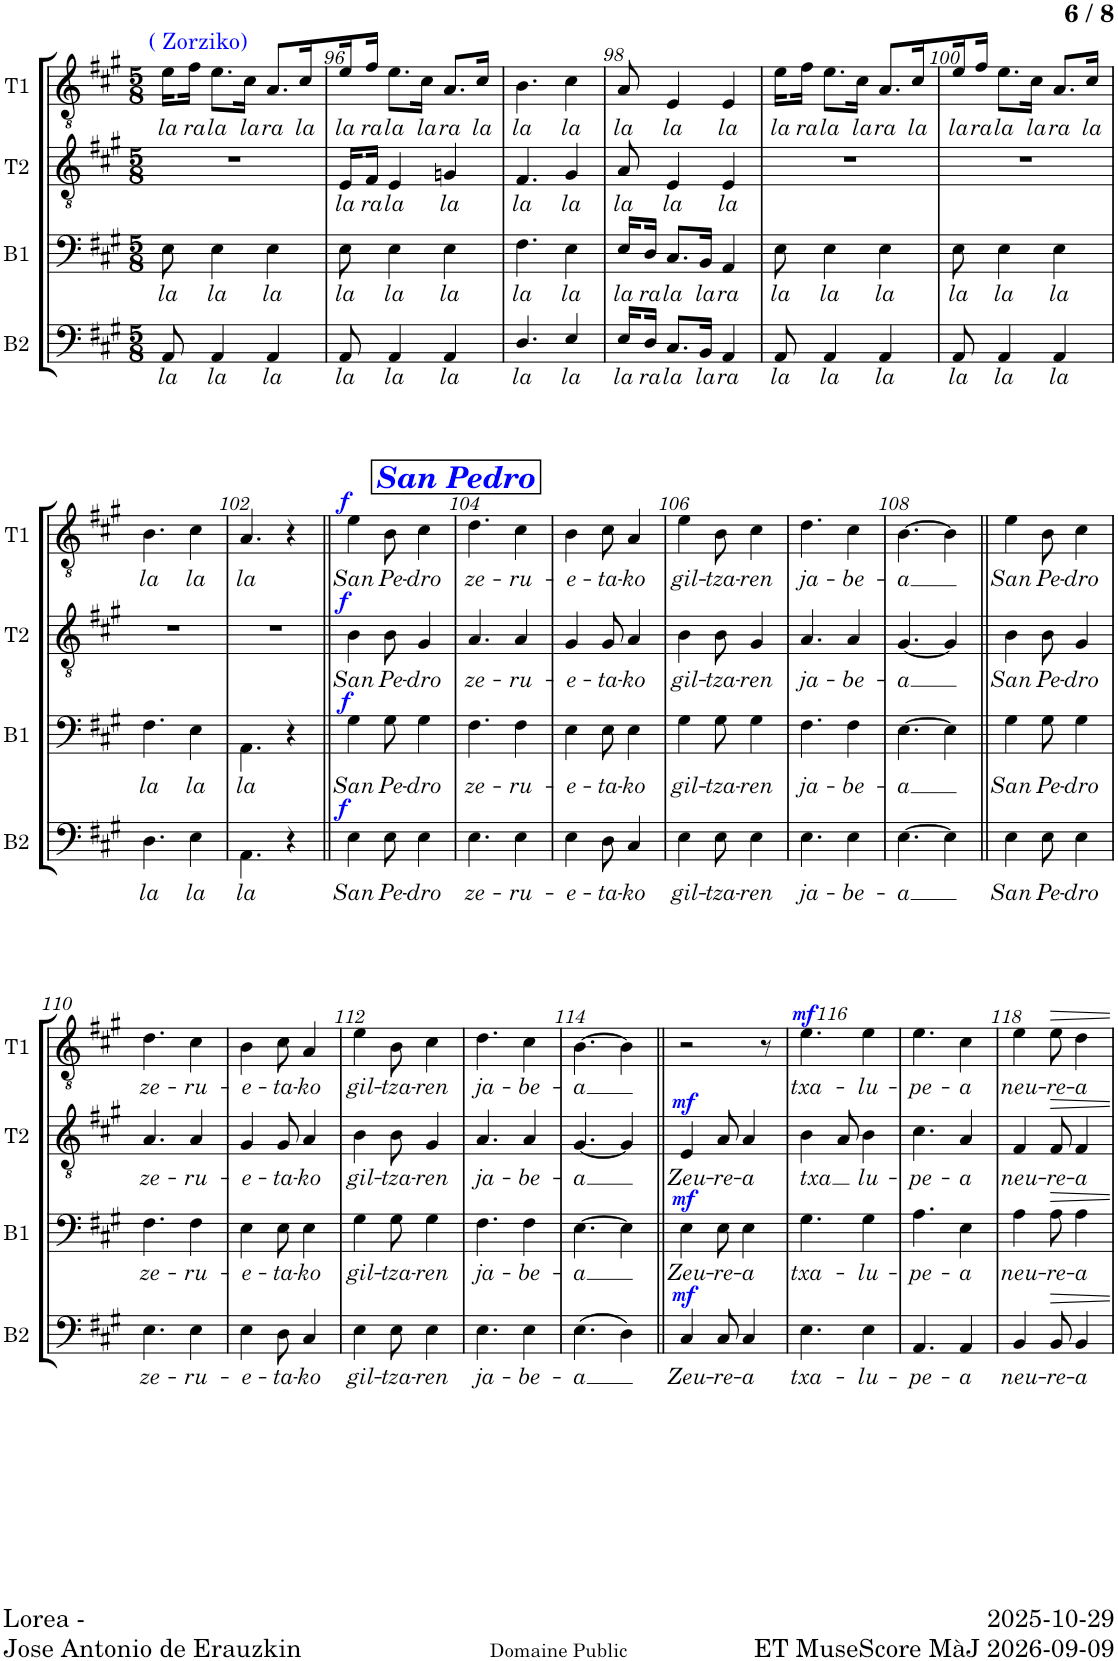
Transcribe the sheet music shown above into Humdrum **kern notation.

**kern	**text	**dynam	**kern	**text	**dynam	**kern	**text	**dynam	**kern	**text	**dynam
*part4	*part4	*part4	*part3	*part3	*part3	*part2	*part2	*part2	*part1	*part1	*part1
*staff4	*staff4	*staff4	*staff3	*staff3	*staff3	*staff2	*staff2	*staff2	*staff1	*staff1	*staff1
*I"Basse	*	*	*I"Baryton	*	*	*I"Ténor 2	*	*	*I"Ténor 1	*	*
*I'B2	*	*	*I'B1	*	*	*I'T2	*	*	*I'T1	*	*
!!LO:PB:g=z
*clefF4	*	*	*clefF4	*	*	*clefGv2	*	*	*clefGv2	*	*
*k[f#c#g#]	*	*	*k[f#c#g#]	*	*	*k[f#c#g#]	*	*	*k[f#c#g#]	*	*
*M5/8	*	*	*M5/8	*	*	*M5/8	*	*	*M5/8	*	*
=95	=95	=95	=95	=95	=95	=95	=95	=95	=95	=95	=95
!	!	!	!	!	!	!	!	!	!LO:TX:a:color=#0000FF:t=( Zorziko)	!	!
!	!LO:LY:b	!	!	!LO:LY:b	!	!	!	!	!	!LO:LY:b	!
8AA/	la	.	8E\	la	.	8%5r	.	.	16e\LL	la	.
!	!	!	!	!	!	!	!	!	!	!LO:LY:b	!
.	.	.	.	.	.	.	.	.	16f#\JL	ra	.
!	!LO:LY:b	!	!	!LO:LY:b	!	!	!	!	!	!LO:LY:b	!
4AA/	la	.	4E\	la	.	.	.	.	8.e\L	la	.
!	!	!	!	!	!	!	!	!	!	!LO:LY:b	!
.	.	.	.	.	.	.	.	.	16c#\Jk	la	.
!	!LO:LY:b	!	!	!LO:LY:b	!	!	!	!	!	!LO:LY:b	!
4AA/	la	.	4E\	la	.	.	.	.	8.A/L	ra	.
!	!	!	!	!	!	!	!	!	!	!LO:LY:b	!
.	.	.	.	.	.	.	.	.	16c#/L	la	.
=96	=96	=96	=96	=96	=96	=96	=96	=96	=96	=96	=96
!	!LO:LY:b	!	!	!LO:LY:b	!	!	!LO:LY:b	!	!	!LO:LY:b	!
8AA/	la	.	8E\	la	.	16E/LL	la	.	16e/L	la	.
!	!	!	!	!	!	!	!LO:LY:b	!	!	!LO:LY:b	!
.	.	.	.	.	.	16F#/JL	ra	.	16f#/JL	ra	.
!	!LO:LY:b	!	!	!LO:LY:b	!	!	!LO:LY:b	!	!	!LO:LY:b	!
4AA/	la	.	4E\	la	.	4E/	la	.	8.e\L	la	.
!	!	!	!	!	!	!	!	!	!	!LO:LY:b	!
.	.	.	.	.	.	.	.	.	16c#\Jk	la	.
!	!LO:LY:b	!	!	!LO:LY:b	!	!	!LO:LY:b	!	!	!LO:LY:b	!
4AA/	la	.	4E\	la	.	4Gn/	la	.	8.A/L	ra	.
!	!	!	!	!	!	!	!	!	!	!LO:LY:b	!
.	.	.	.	.	.	.	.	.	16c#/Jk	la	.
=97	=97	=97	=97	=97	=97	=97	=97	=97	=97	=97	=97
!	!LO:LY:b	!	!	!LO:LY:b	!	!	!LO:LY:b	!	!	!LO:LY:b	!
4.D/	la	.	4.F#\	la	.	4.F#/	la	.	4.B\	la	.
!	!LO:LY:b	!	!	!LO:LY:b	!	!	!LO:LY:b	!	!	!LO:LY:b	!
4E/	la	.	4E\	la	.	4G#/	la	.	4c#\	la	.
=98	=98	=98	=98	=98	=98	=98	=98	=98	=98	=98	=98
!	!LO:LY:b	!	!	!LO:LY:b	!	!	!LO:LY:b	!	!	!LO:LY:b	!
16E/LL	la	.	16E/LL	la	.	8A/	la	.	8A/	la	.
!	!LO:LY:b	!	!	!LO:LY:b	!	!	!	!	!	!	!
16D/JL	ra	.	16D/JL	ra	.	.	.	.	.	.	.
!	!LO:LY:b	!	!	!LO:LY:b	!	!	!LO:LY:b	!	!	!LO:LY:b	!
8.C#/L	la	.	8.C#/L	la	.	4E/	la	.	4E/	la	.
!	!LO:LY:b	!	!	!LO:LY:b	!	!	!	!	!	!	!
16BB/Jk	la	.	16BB/Jk	la	.	.	.	.	.	.	.
!	!LO:LY:b	!	!	!LO:LY:b	!	!	!LO:LY:b	!	!	!LO:LY:b	!
4AA/	ra	.	4AA/	ra	.	4E/	la	.	4E/	la	.
=99	=99	=99	=99	=99	=99	=99	=99	=99	=99	=99	=99
!	!LO:LY:b	!	!	!LO:LY:b	!	!	!	!	!	!LO:LY:b	!
8AA/	la	.	8E\	la	.	8%5r	.	.	16e\LL	la	.
!	!	!	!	!	!	!	!	!	!	!LO:LY:b	!
.	.	.	.	.	.	.	.	.	16f#\JL	ra	.
!	!LO:LY:b	!	!	!LO:LY:b	!	!	!	!	!	!LO:LY:b	!
4AA/	la	.	4E\	la	.	.	.	.	8.e\L	la	.
!	!	!	!	!	!	!	!	!	!	!LO:LY:b	!
.	.	.	.	.	.	.	.	.	16c#\Jk	la	.
!	!LO:LY:b	!	!	!LO:LY:b	!	!	!	!	!	!LO:LY:b	!
4AA/	la	.	4E\	la	.	.	.	.	8.A/L	ra	.
!	!	!	!	!	!	!	!	!	!	!LO:LY:b	!
.	.	.	.	.	.	.	.	.	16c#/L	la	.
=100	=100	=100	=100	=100	=100	=100	=100	=100	=100	=100	=100
!	!LO:LY:b	!	!	!LO:LY:b	!	!	!	!	!	!LO:LY:b	!
8AA/	la	.	8E\	la	.	8%5r	.	.	16e/L	la	.
!	!	!	!	!	!	!	!	!	!	!LO:LY:b	!
.	.	.	.	.	.	.	.	.	16f#/JL	ra	.
!	!LO:LY:b	!	!	!LO:LY:b	!	!	!	!	!	!LO:LY:b	!
4AA/	la	.	4E\	la	.	.	.	.	8.e\L	la	.
!	!	!	!	!	!	!	!	!	!	!LO:LY:b	!
.	.	.	.	.	.	.	.	.	16c#\Jk	la	.
!	!LO:LY:b	!	!	!LO:LY:b	!	!	!	!	!	!LO:LY:b	!
4AA/	la	.	4E\	la	.	.	.	.	8.A/L	ra	.
!	!	!	!	!	!	!	!	!	!	!LO:LY:b	!
.	.	.	.	.	.	.	.	.	16c#/Jk	la	.
!!LO:LB:g=z
=101	=101	=101	=101	=101	=101	=101	=101	=101	=101	=101	=101
!	!LO:LY:b	!	!	!LO:LY:b	!	!	!	!	!	!LO:LY:b	!
4.D\	la	.	4.F#\	la	.	8%5r	.	.	4.B\	la	.
!	!LO:LY:b	!	!	!LO:LY:b	!	!	!	!	!	!LO:LY:b	!
4E\	la	.	4E\	la	.	.	.	.	4c#\	la	.
=102	=102	=102	=102	=102	=102	=102	=102	=102	=102	=102	=102
!	!LO:LY:b	!	!	!LO:LY:b	!	!	!	!	!	!LO:LY:b	!
4.AA\	la	.	4.AA\	la	.	8%5r	.	.	4.A/	la	.
4r	.	.	4r	.	.	.	.	.	4r	.	.
!!LO:REH:place=s1:a:Bi:cj:color=#0000FF:fs=16:t=San Pedro
=103||	=103||	=103||	=103||	=103||	=103||	=103||	=103||	=103||	=103||	=103||	=103||
!	!LO:LY:b	!LO:DY:a	!	!LO:LY:b	!LO:DY:a	!	!LO:LY:b	!LO:DY:a	!	!LO:LY:b	!LO:DY:a
4E\	San	f	4G#\	San	f	4B\	San	f	4e\	San	f
!	!LO:LY:b	!	!	!LO:LY:b	!	!	!LO:LY:b	!	!	!LO:LY:b	!
8E\	Pe-	.	8G#\	Pe-	.	8B\	Pe-	.	8B\	Pe-	.
!	!LO:LY:b	!	!	!LO:LY:b	!	!	!LO:LY:b	!	!	!LO:LY:b	!
4E\	-dro	.	4G#\	-dro	.	4G#/	-dro	.	4c#\	-dro	.
=104	=104	=104	=104	=104	=104	=104	=104	=104	=104	=104	=104
!	!LO:LY:b	!	!	!LO:LY:b	!	!	!LO:LY:b	!	!	!LO:LY:b	!
4.E\	ze-	.	4.F#\	ze-	.	4.A/	ze-	.	4.d\	ze-	.
!	!LO:LY:b	!	!	!LO:LY:b	!	!	!LO:LY:b	!	!	!LO:LY:b	!
4E\	-ru-	.	4F#\	-ru-	.	4A/	-ru-	.	4c#\	-ru-	.
=105	=105	=105	=105	=105	=105	=105	=105	=105	=105	=105	=105
!	!LO:LY:b	!	!	!LO:LY:b	!	!	!LO:LY:b	!	!	!LO:LY:b	!
4E\	-e-	.	4E\	-e-	.	4G#/	-e-	.	4B\	-e-	.
!	!LO:LY:b	!	!	!LO:LY:b	!	!	!LO:LY:b	!	!	!LO:LY:b	!
8D\	-ta-	.	8E\	-ta-	.	8G#/	-ta-	.	8c#\	-ta-	.
!	!LO:LY:b	!	!	!LO:LY:b	!	!	!LO:LY:b	!	!	!LO:LY:b	!
4C#/	-ko	.	4E\	-ko	.	4A/	-ko	.	4A/	-ko	.
=106	=106	=106	=106	=106	=106	=106	=106	=106	=106	=106	=106
!	!LO:LY:b	!	!	!LO:LY:b	!	!	!LO:LY:b	!	!	!LO:LY:b	!
4E\	gil-	.	4G#\	gil-	.	4B\	gil-	.	4e\	gil-	.
!	!LO:LY:b	!	!	!LO:LY:b	!	!	!LO:LY:b	!	!	!LO:LY:b	!
8E\	-tza-	.	8G#\	-tza-	.	8B\	-tza-	.	8B\	-tza-	.
!	!LO:LY:b	!	!	!LO:LY:b	!	!	!LO:LY:b	!	!	!LO:LY:b	!
4E\	-ren	.	4G#\	-ren	.	4G#/	-ren	.	4c#\	-ren	.
=107	=107	=107	=107	=107	=107	=107	=107	=107	=107	=107	=107
!	!LO:LY:b	!	!	!LO:LY:b	!	!	!LO:LY:b	!	!	!LO:LY:b	!
4.E\	ja-	.	4.F#\	ja-	.	4.A/	ja-	.	4.d\	ja-	.
!	!LO:LY:b	!	!	!LO:LY:b	!	!	!LO:LY:b	!	!	!LO:LY:b	!
4E\	-be-	.	4F#\	-be-	.	4A/	-be-	.	4c#\	-be-	.
=108	=108	=108	=108	=108	=108	=108	=108	=108	=108	=108	=108
!	!LO:LY:b	!	!	!LO:LY:b	!	!	!LO:LY:b	!	!	!LO:LY:b	!
[4.E\	-a	.	[4.E\	-a	.	[4.G#/	-a	.	[4.B\	-a	.
4E\]	.	.	4E\]	.	.	4G#/]	.	.	4B\]	.	.
=109||	=109||	=109||	=109||	=109||	=109||	=109||	=109||	=109||	=109||	=109||	=109||
!	!LO:LY:b	!	!	!LO:LY:b	!	!	!LO:LY:b	!	!	!LO:LY:b	!
4E\	San	.	4G#\	San	.	4B\	San	.	4e\	San	.
!	!LO:LY:b	!	!	!LO:LY:b	!	!	!LO:LY:b	!	!	!LO:LY:b	!
8E\	Pe-	.	8G#\	Pe-	.	8B\	Pe-	.	8B\	Pe-	.
!	!LO:LY:b	!	!	!LO:LY:b	!	!	!LO:LY:b	!	!	!LO:LY:b	!
4E\	-dro	.	4G#\	-dro	.	4G#/	-dro	.	4c#\	-dro	.
!!LO:LB:g=z
=110	=110	=110	=110	=110	=110	=110	=110	=110	=110	=110	=110
!	!LO:LY:b	!	!	!LO:LY:b	!	!	!LO:LY:b	!	!	!LO:LY:b	!
4.E\	ze-	.	4.F#\	ze-	.	4.A/	ze-	.	4.d\	ze-	.
!	!LO:LY:b	!	!	!LO:LY:b	!	!	!LO:LY:b	!	!	!LO:LY:b	!
4E\	-ru-	.	4F#\	-ru-	.	4A/	-ru-	.	4c#\	-ru-	.
=111	=111	=111	=111	=111	=111	=111	=111	=111	=111	=111	=111
!	!LO:LY:b	!	!	!LO:LY:b	!	!	!LO:LY:b	!	!	!LO:LY:b	!
4E\	-e-	.	4E\	-e-	.	4G#/	-e-	.	4B\	-e-	.
!	!LO:LY:b	!	!	!LO:LY:b	!	!	!LO:LY:b	!	!	!LO:LY:b	!
8D\	-ta-	.	8E\	-ta-	.	8G#/	-ta-	.	8c#\	-ta-	.
!	!LO:LY:b	!	!	!LO:LY:b	!	!	!LO:LY:b	!	!	!LO:LY:b	!
4C#/	-ko	.	4E\	-ko	.	4A/	-ko	.	4A/	-ko	.
=112	=112	=112	=112	=112	=112	=112	=112	=112	=112	=112	=112
!	!LO:LY:b	!	!	!LO:LY:b	!	!	!LO:LY:b	!	!	!LO:LY:b	!
4E\	gil-	.	4G#\	gil-	.	4B\	gil-	.	4e\	gil-	.
!	!LO:LY:b	!	!	!LO:LY:b	!	!	!LO:LY:b	!	!	!LO:LY:b	!
8E\	-tza-	.	8G#\	-tza-	.	8B\	-tza-	.	8B\	-tza-	.
!	!LO:LY:b	!	!	!LO:LY:b	!	!	!LO:LY:b	!	!	!LO:LY:b	!
4E\	-ren	.	4G#\	-ren	.	4G#/	-ren	.	4c#\	-ren	.
=113	=113	=113	=113	=113	=113	=113	=113	=113	=113	=113	=113
!	!LO:LY:b	!	!	!LO:LY:b	!	!	!LO:LY:b	!	!	!LO:LY:b	!
4.E\	ja-	.	4.F#\	ja-	.	4.A/	ja-	.	4.d\	ja-	.
!	!LO:LY:b	!	!	!LO:LY:b	!	!	!LO:LY:b	!	!	!LO:LY:b	!
4E\	-be-	.	4F#\	-be-	.	4A/	-be-	.	4c#\	-be-	.
=114	=114	=114	=114	=114	=114	=114	=114	=114	=114	=114	=114
!	!LO:LY:b	!	!	!LO:LY:b	!	!	!LO:LY:b	!	!	!LO:LY:b	!
(4.E\	-a	.	[4.E\	-a	.	[4.G#/	-a	.	[4.B\	-a	.
4D\)	.	.	4E\]	.	.	4G#/]	.	.	4B\]	.	.
=115||	=115||	=115||	=115||	=115||	=115||	=115||	=115||	=115||	=115||	=115||	=115||
!	!LO:LY:b	!LO:DY:a	!	!LO:LY:b	!LO:DY:a	!	!LO:LY:b	!LO:DY:a	!	!	!
4C#/	Zeu-	mf	4E\	Zeu-	mf	4E/	Zeu-	mf	2r	.	.
!	!LO:LY:b	!	!	!LO:LY:b	!	!	!LO:LY:b	!	!	!	!
8C#/	-re-	.	8E\	-re-	.	8A/	-re-	.	.	.	.
!	!LO:LY:b	!	!	!LO:LY:b	!	!	!LO:LY:b	!	!	!	!
4C#/	-a	.	4E\	-a	.	4A/	-a	.	.	.	.
.	.	.	.	.	.	.	.	.	8r	.	.
=116	=116	=116	=116	=116	=116	=116	=116	=116	=116	=116	=116
!	!LO:LY:b	!	!	!LO:LY:b	!	!	!LO:LY:b	!	!	!LO:LY:b	!LO:DY:a
4.E\	txa-	.	4.G#\	txa-	.	4B\	txa	.	4.e\	txa-	mf
.	.	.	.	.	.	8A/	.	.	.	.	.
!	!LO:LY:b	!	!	!LO:LY:b	!	!	!LO:LY:b	!	!	!LO:LY:b	!
4E\	-lu-	.	4G#\	-lu-	.	4B\	lu-	.	4e\	-lu-	.
=117	=117	=117	=117	=117	=117	=117	=117	=117	=117	=117	=117
!	!LO:LY:b	!	!	!LO:LY:b	!	!	!LO:LY:b	!	!	!LO:LY:b	!
4.AA/	-pe-	.	4.A\	-pe-	.	4.c#\	-pe-	.	4.e\	-pe-	.
!	!LO:LY:b	!	!	!LO:LY:b	!	!	!LO:LY:b	!	!	!LO:LY:b	!
4AA/	-a	.	4E\	-a	.	4A/	-a	.	4c#\	-a	.
=118	=118	=118	=118	=118	=118	=118	=118	=118	=118	=118	=118
!	!LO:LY:b	!	!	!LO:LY:b	!	!	!LO:LY:b	!	!	!LO:LY:b	!
4BB/	neu-	.	4A\	neu-	.	4F#/	neu-	.	4e\	neu-	.
!	!LO:LY:b	!	!	!LO:LY:b	!	!	!LO:LY:b	!	!	!LO:LY:b	!
8BB/	-re-	.	8A\	-re-	.	8F#/	-re-	.	8e\	-re-	.
!	!LO:LY:b	!	!	!LO:LY:b	!	!	!LO:LY:b	!	!	!LO:LY:b	!
4BB/	-a	.	4A\	-a	.	4F#/	-a	.	4d\	-a	.
=	=	=	=	=	=	=	=	=	=	=	=
*-	*-	*-	*-	*-	*-	*-	*-	*-	*-	*-	*-
